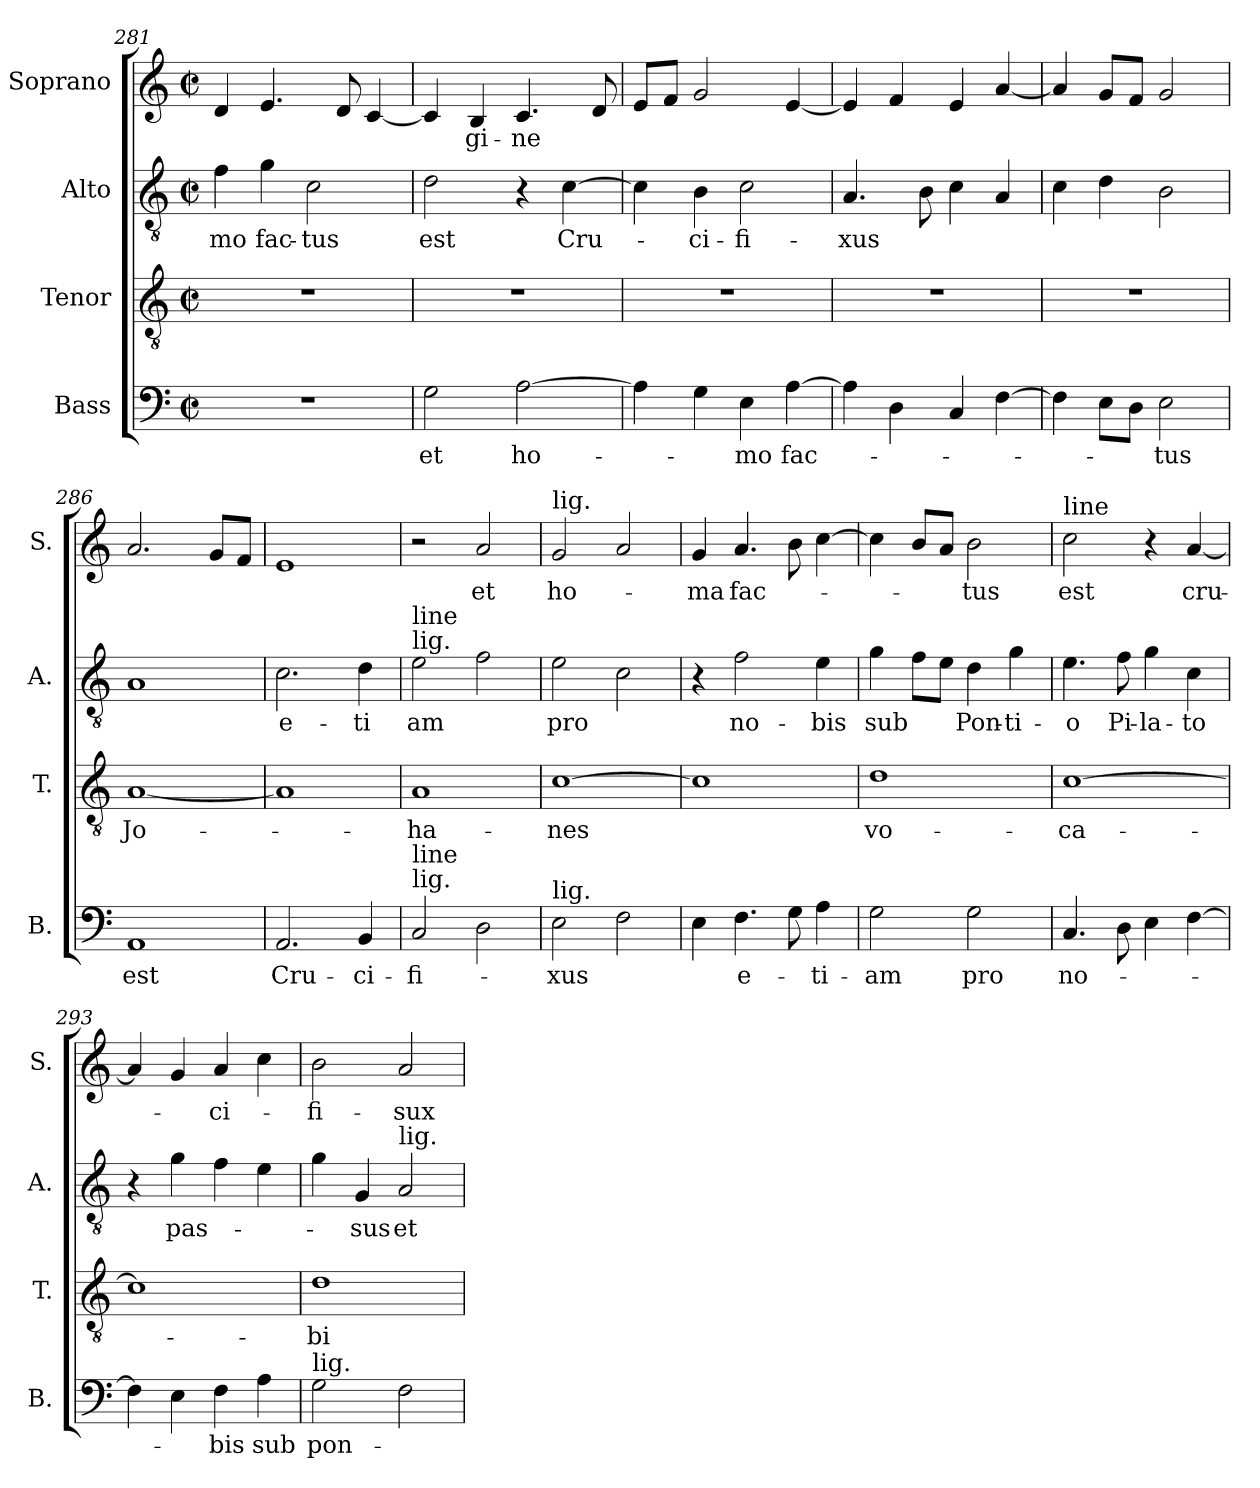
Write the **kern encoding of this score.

**kern	**text	**kern	**text	**kern	**text	**kern	**text
*part4	*part4	*part3	*part3	*part2	*part2	*part1	*part1
*staff4	*staff4	*staff3	*staff3	*staff2	*staff2	*staff1	*staff1
*I"Bass	*	*I"Tenor	*	*I"Alto	*	*I"Soprano	*
*I'B.	*	*I'T.	*	*I'A.	*	*I'S.	*
*clefF4	*	*clefGv2	*	*clefGv2	*	*clefG2	*
*k[]	*	*k[]	*	*k[]	*	*k[]	*
*M2/2	*	*M2/2	*	*M2/2	*	*M2/2	*
*met(c|)	*	*met(c|)	*	*met(c|)	*	*met(c|)	*
=281	=281	=281	=281	=281	=281	=281	=281
!	!	!	!	!	!LO:LY:b	!	!
1r	.	1r	.	4f\	-mo	4d/	.
!	!	!	!	!	!LO:LY:b	!	!
.	.	.	.	4g\	fac-	4.e/	.
!	!	!	!	!	!LO:LY:b	!	!
.	.	.	.	2c\	-tus	.	.
.	.	.	.	.	.	8d/	.
.	.	.	.	.	.	[4c/	.
=282	=282	=282	=282	=282	=282	=282	=282
!	!LO:LY:b	!	!	!	!LO:LY:b	!	!
2G\	et	1r	.	2d\	est	4c/]	.
!	!	!	!	!	!	!	!LO:LY:b
.	.	.	.	.	.	4B/	-gi-
!	!LO:LY:b	!	!	!	!	!	!LO:LY:b
[2A\	ho-	.	.	4r	.	4.c/	-ne
!	!	!	!	!	!LO:LY:b	!	!
.	.	.	.	[4c\	Cru-	.	.
.	.	.	.	.	.	8d/	.
=283	=283	=283	=283	=283	=283	=283	=283
4A\]	.	1r	.	4c\]	.	8e/L	.
.	.	.	.	.	.	8f/J	.
!	!	!	!	!	!LO:LY:b	!	!
4G\	.	.	.	4B\	-ci-	2g/	.
!	!LO:LY:b	!	!	!	!LO:LY:b	!	!
4E\	-mo	.	.	2c\	-fi-	.	.
!	!LO:LY:b	!	!	!	!	!	!
[4A\	fac-	.	.	.	.	[4e/	.
!!LO:PB:g=z
=284	=284	=284	=284	=284	=284	=284	=284
!	!	!	!	!	!LO:LY:b	!	!
4A\]	.	1r	.	4.A/	-xus	4e/]	.
4D\	.	.	.	.	.	4f/	.
.	.	.	.	8B\	.	.	.
4C/	.	.	.	4c\	.	4e/	.
[4F\	.	.	.	4A/	.	[4a/	.
=285	=285	=285	=285	=285	=285	=285	=285
4F\]	.	1r	.	4c\	.	4a/]	.
8E\L	.	.	.	4d\	.	8g/L	.
8D\J	.	.	.	.	.	8f/J	.
!	!LO:LY:b	!	!	!	!	!	!
2E\	-tus	.	.	2B\	.	2g/	.
=286	=286	=286	=286	=286	=286	=286	=286
!	!LO:LY:b	!	!LO:LY:b	!	!	!	!
1AA	est	[1A	Jo-	1A	.	2.a/	.
.	.	.	.	.	.	8g/L	.
.	.	.	.	.	.	8f/J	.
=287	=287	=287	=287	=287	=287	=287	=287
!	!LO:LY:b	!	!	!	!LO:LY:b	!	!
2.AA/	Cru-	1A]	.	2.c\	e-	1e	.
!	!LO:LY:b	!	!	!	!LO:LY:b	!	!
4BB/	-ci-	.	.	4d\	-ti	.	.
=288	=288	=288	=288	=288	=288	=288	=288
!	!	!	!	!LO:TX:a:t=lig.	!	!	!
!	!	!	!	!LO:TX:a:t=line	!	!	!
!LO:TX:a:t=lig.	!	!	!	!	!	!	!
!LO:TX:a:t=line	!	!	!	!	!	!	!
!	!LO:LY:b	!	!LO:LY:b	!	!LO:LY:b	!	!
2C/	-fi-	1A	-ha-	2e\	am	2r	.
!	!	!	!	!	!	!	!LO:LY:b
2D\	.	.	.	2f\	.	2a/	et
=289	=289	=289	=289	=289	=289	=289	=289
!	!	!	!	!	!	!LO:TX:a:t=lig.	!
!LO:TX:a:t=lig.	!	!	!	!	!	!	!
!	!LO:LY:b	!	!LO:LY:b	!	!LO:LY:b	!	!LO:LY:b
2E\	-xus	[1c	-nes	2e\	pro	2g/	ho-
2F\	.	.	.	2c\	.	2a/	.
=290	=290	=290	=290	=290	=290	=290	=290
!	!	!	!	!	!	!	!LO:LY:b
4E\	.	1c]	.	4r	.	4g/	-ma
!	!LO:LY:b	!	!	!	!LO:LY:b	!	!LO:LY:b
4.F\	e-	.	.	2f\	no-	4.a/	fac-
8G\	.	.	.	.	.	8b\	.
!	!LO:LY:b	!	!	!	!LO:LY:b	!	!
4A\	-ti-	.	.	4e\	-bis	[4cc\	.
=291	=291	=291	=291	=291	=291	=291	=291
!	!LO:LY:b	!	!LO:LY:b	!	!LO:LY:b	!	!
2G\	-am	1d	vo-	4g\	sub	4cc\]	.
.	.	.	.	8f\L	.	8b/L	.
.	.	.	.	8e\J	.	8a/J	.
!	!LO:LY:b	!	!	!	!LO:LY:b	!	!LO:LY:b
2G\	pro	.	.	4d\	Pon-	2b\	-tus
!	!	!	!	!	!LO:LY:b	!	!
.	.	.	.	4g\	-ti-	.	.
=292	=292	=292	=292	=292	=292	=292	=292
!	!	!	!	!	!	!LO:TX:a:t=line	!
!	!LO:LY:b	!	!LO:LY:b	!	!LO:LY:b	!	!LO:LY:b
4.C/	no-	[1c	-ca-	4.e\	-o	2cc\	est
!	!	!	!	!	!LO:LY:b	!	!
8D\	.	.	.	8f\	Pi-	.	.
!	!	!	!	!	!LO:LY:b	!	!
4E\	.	.	.	4g\	-la-	4r	.
!	!	!	!	!	!LO:LY:b	!	!LO:LY:b
[4F\	.	.	.	4c\	-to	[4a/	cru-
!!LO:LB:g=z
=293	=293	=293	=293	=293	=293	=293	=293
4F\]	.	1c]	.	4r	.	4a/]	.
!	!	!	!	!	!LO:LY:b	!	!
4E\	.	.	.	4g\	pas-	4g/	.
!	!LO:LY:b	!	!	!	!	!	!LO:LY:b
4F\	-bis	.	.	4f\	.	4a/	-ci-
!	!LO:LY:b	!	!	!	!	!	!
4A\	sub	.	.	4e\	.	4cc\	.
=294	=294	=294	=294	=294	=294	=294	=294
!LO:TX:a:t=lig.	!	!	!	!	!	!	!
!	!LO:LY:b	!	!LO:LY:b	!	!	!	!LO:LY:b
2G\	pon-	1d	-bi-	4g\	.	2b\	-fi-
!	!	!	!	!	!LO:LY:b	!	!
.	.	.	.	4G/	-sus	.	.
!	!	!	!	!LO:TX:a:t=lig.	!	!	!
!	!	!	!	!	!LO:LY:b	!	!LO:LY:b
2F\	.	.	.	2A/	et	2a/	-sux
=	=	=	=	=	=	=	=
*-	*-	*-	*-	*-	*-	*-	*-
